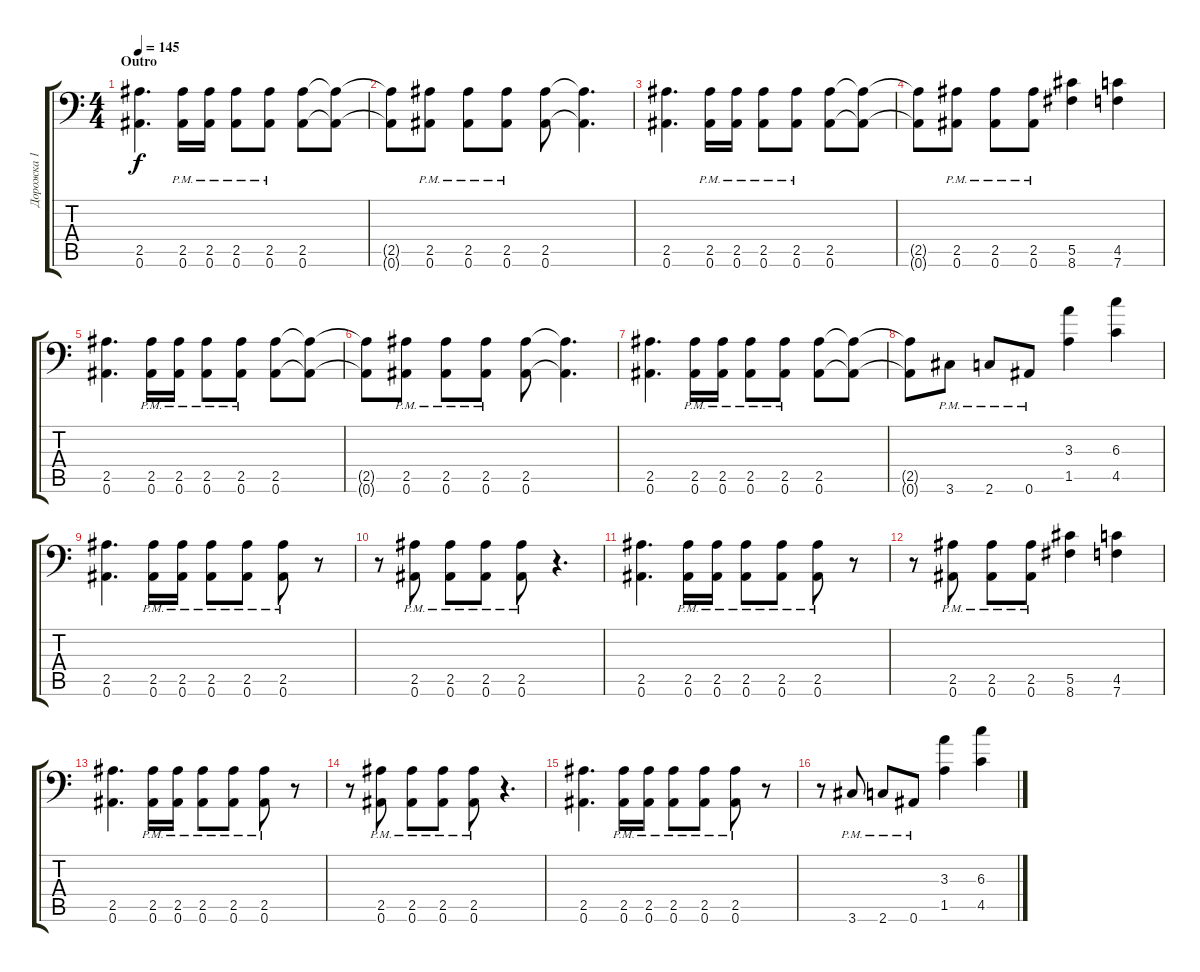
\track ("Дорожка 1" "Дорожка 1") {instrument distortionguitar}
\staff {score tabs}
\tuning (Eb4 Bb3 Gb3 Db3 Ab2 Bb1) {hide}
\ts (4 4)
\section ("" "Outro")
\tempo 145
\clef f4
\ks c
(2.5 0.6).4{d dy f} (2.5{pm} 0.6{pm}).16 (2.5{pm} 0.6{pm}).16 (2.5{pm} 0.6{pm}).8 (2.5{pm} 0.6{pm}).8 (2.5 0.6).8 (2.5{t} 0.6{t}).8 |
(2.5{t} 0.6{t}).8 (2.5{pm} 0.6{pm}).8 (2.5{pm} 0.6{pm}).8 (2.5{pm} 0.6{pm}).8 (2.5 0.6).8 (2.5{t} 0.6{t}).4{d} |
(2.5 0.6).4{d} (2.5{pm} 0.6{pm}).16 (2.5{pm} 0.6{pm}).16 (2.5{pm} 0.6{pm}).8 (2.5{pm} 0.6{pm}).8 (2.5 0.6).8 (2.5{t} 0.6{t}).8 |
(2.5{t} 0.6{t}).8 (2.5{pm} 0.6{pm}).8 (2.5{pm} 0.6{pm}).8 (2.5{pm} 0.6{pm}).8 (5.5 8.6).4 (4.5 7.6).4 |
(2.5 0.6).4{d} (2.5{pm} 0.6{pm}).16 (2.5{pm} 0.6{pm}).16 (2.5{pm} 0.6{pm}).8 (2.5{pm} 0.6{pm}).8 (2.5 0.6).8 (2.5{t} 0.6{t}).8 |
(2.5{t} 0.6{t}).8 (2.5{pm} 0.6{pm}).8 (2.5{pm} 0.6{pm}).8 (2.5{pm} 0.6{pm}).8 (2.5 0.6).8 (2.5{t} 0.6{t}).4{d} |
(2.5 0.6).4{d} (2.5{pm} 0.6{pm}).16 (2.5{pm} 0.6{pm}).16 (2.5{pm} 0.6{pm}).8 (2.5{pm} 0.6{pm}).8 (2.5 0.6).8 (2.5{t} 0.6{t}).8 |
(2.5{t} 0.6{t}).8 3.6{pm}.8 2.6{pm}.8 0.6{pm}.8 (3.3 1.5).4 (6.3 4.5).4 |
(2.5 0.6).4{d} (2.5{pm} 0.6{pm}).16 (2.5{pm} 0.6{pm}).16 (2.5{pm} 0.6{pm}).8 (2.5{pm} 0.6{pm}).8 (2.5{pm} 0.6{pm}).8 r.8 |
r.8 (2.5{pm} 0.6{pm}).8 (2.5{pm} 0.6{pm}).8 (2.5{pm} 0.6{pm}).8 (2.5{pm} 0.6{pm}).8 r.4{d} |
(2.5 0.6).4{d} (2.5{pm} 0.6{pm}).16 (2.5{pm} 0.6{pm}).16 (2.5{pm} 0.6{pm}).8 (2.5{pm} 0.6{pm}).8 (2.5{pm} 0.6{pm}).8 r.8 |
r.8 (2.5{pm} 0.6{pm}).8 (2.5{pm} 0.6{pm}).8 (2.5{pm} 0.6{pm}).8 (5.5 8.6).4 (4.5 7.6).4 |
(2.5 0.6).4{d} (2.5{pm} 0.6{pm}).16 (2.5{pm} 0.6{pm}).16 (2.5{pm} 0.6{pm}).8 (2.5{pm} 0.6{pm}).8 (2.5{pm} 0.6{pm}).8 r.8 |
r.8 (2.5{pm} 0.6{pm}).8 (2.5{pm} 0.6{pm}).8 (2.5{pm} 0.6{pm}).8 (2.5{pm} 0.6{pm}).8 r.4{d} |
(2.5 0.6).4{d} (2.5{pm} 0.6{pm}).16 (2.5{pm} 0.6{pm}).16 (2.5{pm} 0.6{pm}).8 (2.5{pm} 0.6{pm}).8 (2.5{pm} 0.6{pm}).8 r.8 |
r.8 3.6{pm}.8 2.6{pm}.8 0.6{pm}.8 (3.3 1.5).4 (6.3 4.5).4
